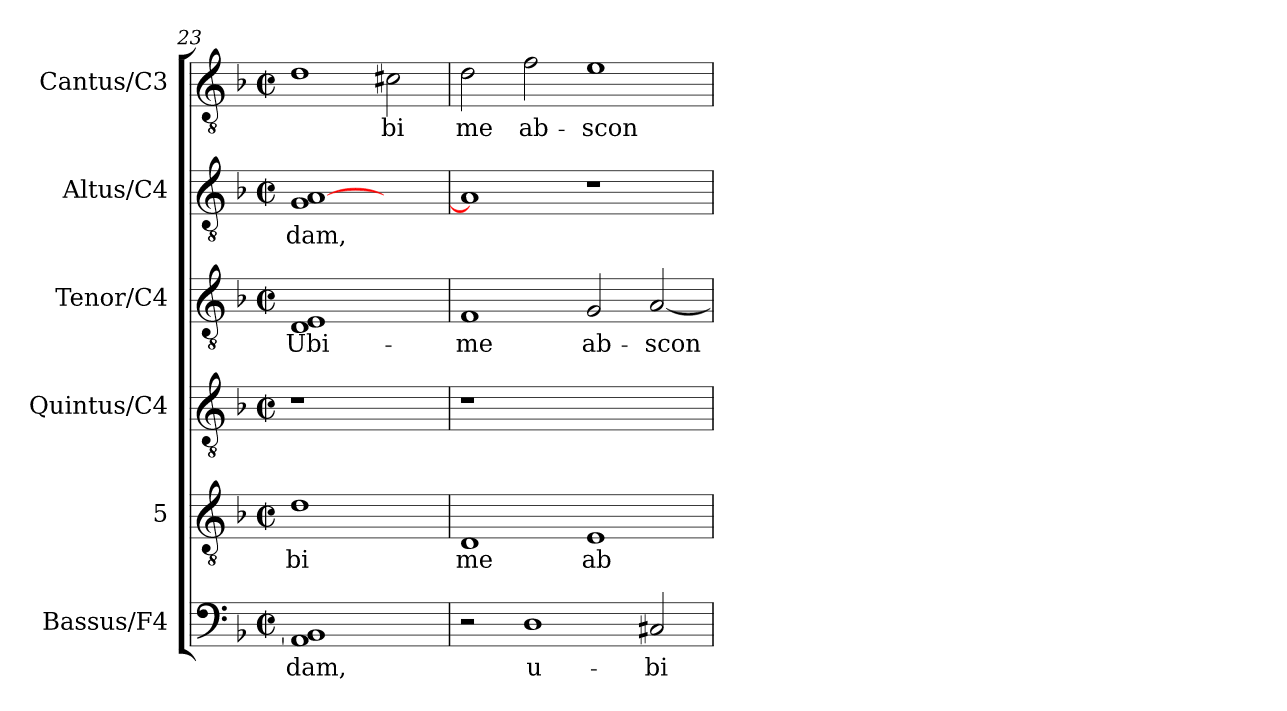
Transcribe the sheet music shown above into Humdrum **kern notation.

**kern	**text	**kern	**text	**kern	**kern	**text	**kern	**text	**kern	**text
*part6	*part6	*part5	*part5	*part4	*part3	*part3	*part2	*part2	*part1	*part1
*staff6	*staff6	*staff5	*staff5	*staff4	*staff3	*staff3	*staff2	*staff2	*staff1	*staff1
*I"Bassus/F4	*	*I"5	*	*I"Quintus/C4	*I"Tenor/C4	*	*I"Altus/C4	*	*I"Cantus/C3	*
*I'B	*	*	*	*	*I'T	*	*I'A	*	*I'C	*
*clefF4	*	*clefGv2	*	*clefGv2	*clefGv2	*	*clefGv2	*	*clefGv2	*
*k[b-]	*	*k[b-]	*	*k[b-]	*k[b-]	*	*k[b-]	*	*k[b-]	*
*F:	*	*F:	*	*F:	*F:	*	*F:	*	*F:	*
*M2/2	*	*M2/2	*	*M2/2	*M2/2	*	*M2/2	*	*M2/2	*
*met(c|)	*	*met(c|)	*	*met(c|)	*met(c|)	*	*met(c|)	*	*met(c|)	*
=23	=23	=23	=23	=23	=23	=23	=23	=23	=23	=23
!	!LO:LY:b:cj	!	!LO:LY:b:cj	!	!	!LO:LY:b:cj	!	!LO:LY:b:cj	!	!
1BB-] 1AA	-dam,	1d	-bi	1r	1D 1E	Ubi-	1G [<1A	-dam,	1d	.
!	!	!	!	!	!	!	!	!	!	!LO:LY:b:cj
2ryy	.	2ryy	.	2ryy	2ryy	.	2ryy	.	2c#X\	bi
!!LO:LB:g=z
=24	=24	=24	=24	=24	=24	=24	=24	=24	=24	=24
!	!	!	!LO:LY:b:cj	!	!	!LO:LY:b:cj	!	!LO:LY:b:cj	!	!LO:LY:b:cj
2r	.	1D	me	1r	1F	-me	1A]	.	2d\	me
!	!LO:LY:b:cj	!	!	!	!	!	!	!	!	!LO:LY:b:cj
1D	u-	.	.	.	.	.	.	.	2f\	ab-
!	!	!	!LO:LY:b:cj	!	!	!LO:LY:b:cj	!	!	!	!LO:LY:b:cj
.	.	1E	ab-	1ryy	2G/	ab-	1r	.	1e	-scon-
!	!LO:LY:b:cj	!	!	!	!	!LO:LY:b:cj	!	!	!	!
2C#X/	-bi	.	.	.	[<2A/	-scon-	.	.	.	.
=	=	=	=	=	=	=	=	=	=	=
*-	*-	*-	*-	*-	*-	*-	*-	*-	*-	*-
